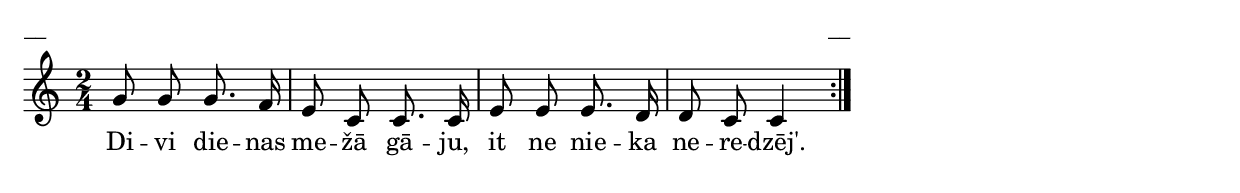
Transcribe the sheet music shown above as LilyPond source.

\version "2.13.16"
%\header {
%    title = "Divi dienas mežā gāju",AA lapas
%}
\paper {
line-width = 14\cm
left-margin = 0.4\cm
between-system-padding = 0.1\cm
between-system-space = 0.1\cm
}
\layout {
indent = #0
ragged-last = ##f
}

voiceA = \relative c' {
\clef "treble"
\key c \major
\repeat volta 2 {
\time 2/4
g'8 g g8. f16 |
e8 c c8. c16 |
e8 e e8. d16 |
d8 c c4 |
}
} 

lyricA = \lyricmode {
Di -- vi die -- nas me -- žā gā -- ju, it ne nie -- ka ne -- re -- dzēj'.
} 

fullScore = <<
\new Staff {
<<
\new Voice = "voiceA" { \oneVoice \autoBeamOff \voiceA }
\lyricsto "voiceA" \new Lyrics \lyricA
>>
}
>>

\score {
\fullScore
\header { piece = "__" opus = "__" }
}
\markup { \with-color #(x11-color 'white) \sans \smaller "__" }
\score {
\unfoldRepeats
\fullScore
\midi {
\context { \Staff \remove "Staff_performer" }
\context { \Voice \consists "Staff_performer" }
}
}


